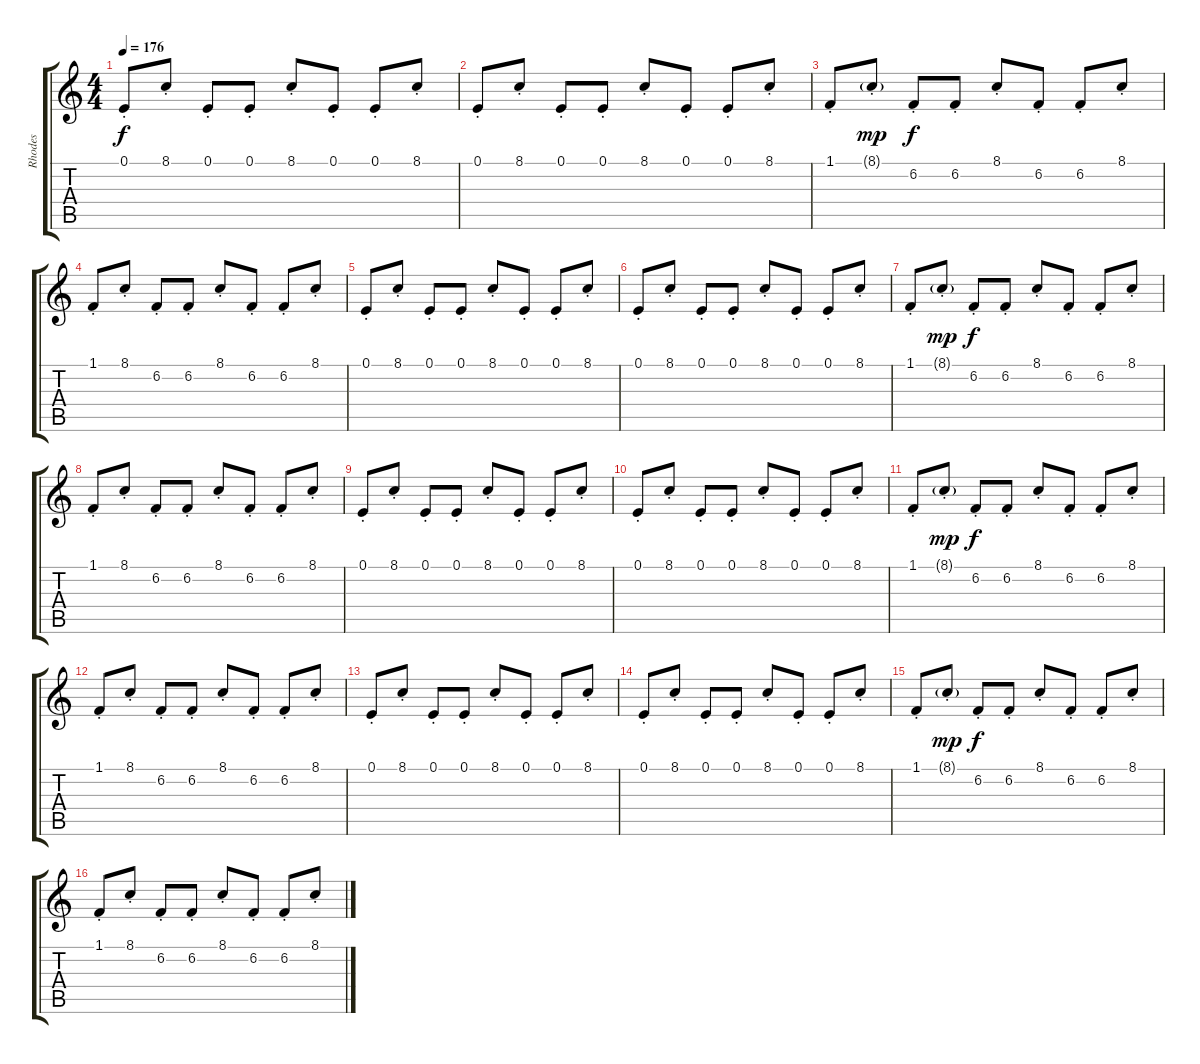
\track ("Rhodes" "Rhodes") {instrument electricpiano1}
\staff {score tabs}
\tuning (E4 B3 G3 D3 A2 E2) {hide}
\ts (4 4)
\tempo 176
\clef g2
\ks c
0.1{st}.8{dy f} 8.1{st}.8 0.1{st}.8 0.1{st}.8 8.1{st}.8 0.1{st}.8 0.1{st}.8 8.1{st}.8 |
0.1{st}.8 8.1{st}.8 0.1{st}.8 0.1{st}.8 8.1{st}.8 0.1{st}.8 0.1{st}.8 8.1{st}.8 |
1.1{st}.8 8.1{g st}.8{dy mp} 6.2{st}.8{dy f} 6.2{st}.8 8.1{st}.8 6.2{st}.8 6.2{st}.8 8.1{st}.8 |
1.1{st}.8 8.1{st}.8 6.2{st}.8 6.2{st}.8 8.1{st}.8 6.2{st}.8 6.2{st}.8 8.1{st}.8 |
0.1{st}.8 8.1{st}.8 0.1{st}.8 0.1{st}.8 8.1{st}.8 0.1{st}.8 0.1{st}.8 8.1{st}.8 |
0.1{st}.8 8.1{st}.8 0.1{st}.8 0.1{st}.8 8.1{st}.8 0.1{st}.8 0.1{st}.8 8.1{st}.8 |
1.1{st}.8 8.1{g st}.8{dy mp} 6.2{st}.8{dy f} 6.2{st}.8 8.1{st}.8 6.2{st}.8 6.2{st}.8 8.1{st}.8 |
1.1{st}.8 8.1{st}.8 6.2{st}.8 6.2{st}.8 8.1{st}.8 6.2{st}.8 6.2{st}.8 8.1{st}.8 |
0.1{st}.8 8.1{st}.8 0.1{st}.8 0.1{st}.8 8.1{st}.8 0.1{st}.8 0.1{st}.8 8.1{st}.8 |
0.1{st}.8 8.1{st}.8 0.1{st}.8 0.1{st}.8 8.1{st}.8 0.1{st}.8 0.1{st}.8 8.1{st}.8 |
1.1{st}.8 8.1{g st}.8{dy mp} 6.2{st}.8{dy f} 6.2{st}.8 8.1{st}.8 6.2{st}.8 6.2{st}.8 8.1{st}.8 |
1.1{st}.8 8.1{st}.8 6.2{st}.8 6.2{st}.8 8.1{st}.8 6.2{st}.8 6.2{st}.8 8.1{st}.8 |
0.1{st}.8 8.1{st}.8 0.1{st}.8 0.1{st}.8 8.1{st}.8 0.1{st}.8 0.1{st}.8 8.1{st}.8 |
0.1{st}.8 8.1{st}.8 0.1{st}.8 0.1{st}.8 8.1{st}.8 0.1{st}.8 0.1{st}.8 8.1{st}.8 |
1.1{st}.8 8.1{g st}.8{dy mp} 6.2{st}.8{dy f} 6.2{st}.8 8.1{st}.8 6.2{st}.8 6.2{st}.8 8.1{st}.8 |
1.1{st}.8 8.1{st}.8 6.2{st}.8 6.2{st}.8 8.1{st}.8 6.2{st}.8 6.2{st}.8 8.1{st}.8
